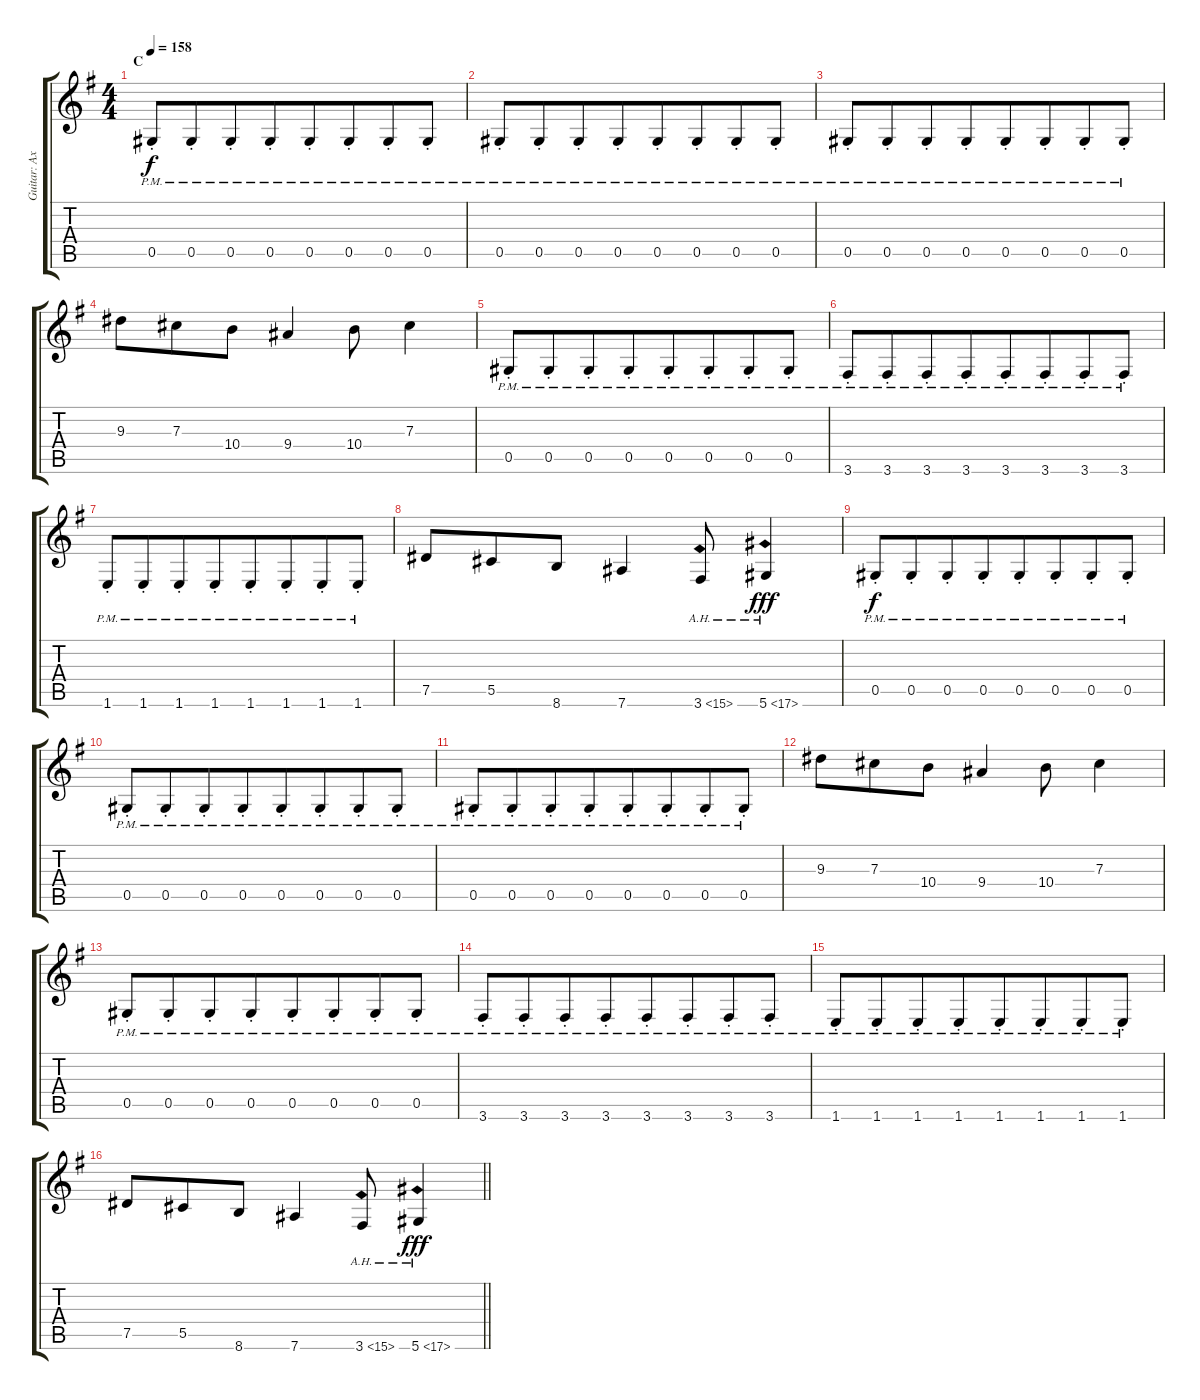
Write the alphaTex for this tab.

\track ("Guitar: Axel" "Guitar: Ax") {instrument overdrivenguitar}
\staff {score tabs}
\tuning (Eb4 Bb3 Gb3 Db3 Ab2 Eb2) {hide}
\ts (4 4)
\section ("" "C")
\tempo 158
\clef g2
\ks g
0.5{pm st}.8{dy f} 0.5{pm st}.8{beam merge} 0.5{pm st}.8 0.5{pm st}.8{beam merge} 0.5{pm st}.8 0.5{pm st}.8{beam merge} 0.5{pm st}.8 0.5{pm st}.8 |
0.5{pm st}.8 0.5{pm st}.8{beam merge} 0.5{pm st}.8 0.5{pm st}.8{beam merge} 0.5{pm st}.8 0.5{pm st}.8{beam merge} 0.5{pm st}.8 0.5{pm st}.8 |
0.5{pm st}.8 0.5{pm st}.8{beam merge} 0.5{pm st}.8 0.5{pm st}.8{beam merge} 0.5{pm st}.8 0.5{pm st}.8{beam merge} 0.5{pm st}.8 0.5{pm st}.8 |
9.3.8 7.3.8{beam merge} 10.4.8 9.4.4 10.4.8 7.3.4 |
0.5{pm st}.8 0.5{pm st}.8{beam merge} 0.5{pm st}.8 0.5{pm st}.8{beam merge} 0.5{pm st}.8 0.5{pm st}.8{beam merge} 0.5{pm st}.8 0.5{pm st}.8 |
3.6{pm st}.8 3.6{pm st}.8{beam merge} 3.6{pm st}.8 3.6{pm st}.8{beam merge} 3.6{pm st}.8 3.6{pm st}.8{beam merge} 3.6{pm st}.8 3.6{pm st}.8 |
1.6{pm st}.8 1.6{pm st}.8{beam merge} 1.6{pm st}.8 1.6{pm st}.8{beam merge} 1.6{pm st}.8 1.6{pm st}.8{beam merge} 1.6{pm st}.8 1.6{pm st}.8 |
7.5.8 5.5.8{beam merge} 8.6.8 7.6.4 3.6{ah 12}.8 5.6{ah 12}.4{dy fff} |
0.5{pm st}.8{dy f} 0.5{pm st}.8{beam merge} 0.5{pm st}.8 0.5{pm st}.8{beam merge} 0.5{pm st}.8 0.5{pm st}.8{beam merge} 0.5{pm st}.8 0.5{pm st}.8 |
0.5{pm st}.8 0.5{pm st}.8{beam merge} 0.5{pm st}.8 0.5{pm st}.8{beam merge} 0.5{pm st}.8 0.5{pm st}.8{beam merge} 0.5{pm st}.8 0.5{pm st}.8 |
0.5{pm st}.8 0.5{pm st}.8{beam merge} 0.5{pm st}.8 0.5{pm st}.8{beam merge} 0.5{pm st}.8 0.5{pm st}.8{beam merge} 0.5{pm st}.8 0.5{pm st}.8 |
9.3.8 7.3.8{beam merge} 10.4.8 9.4.4 10.4.8 7.3.4 |
0.5{pm st}.8 0.5{pm st}.8{beam merge} 0.5{pm st}.8 0.5{pm st}.8{beam merge} 0.5{pm st}.8 0.5{pm st}.8{beam merge} 0.5{pm st}.8 0.5{pm st}.8 |
3.6{pm st}.8 3.6{pm st}.8{beam merge} 3.6{pm st}.8 3.6{pm st}.8{beam merge} 3.6{pm st}.8 3.6{pm st}.8{beam merge} 3.6{pm st}.8 3.6{pm st}.8 |
1.6{pm st}.8 1.6{pm st}.8{beam merge} 1.6{pm st}.8 1.6{pm st}.8{beam merge} 1.6{pm st}.8 1.6{pm st}.8{beam merge} 1.6{pm st}.8 1.6{pm st}.8 |
\barLineRight lightlight
7.5.8 5.5.8{beam merge} 8.6.8 7.6.4 3.6{ah 12}.8 5.6{ah 12}.4{dy fff}
